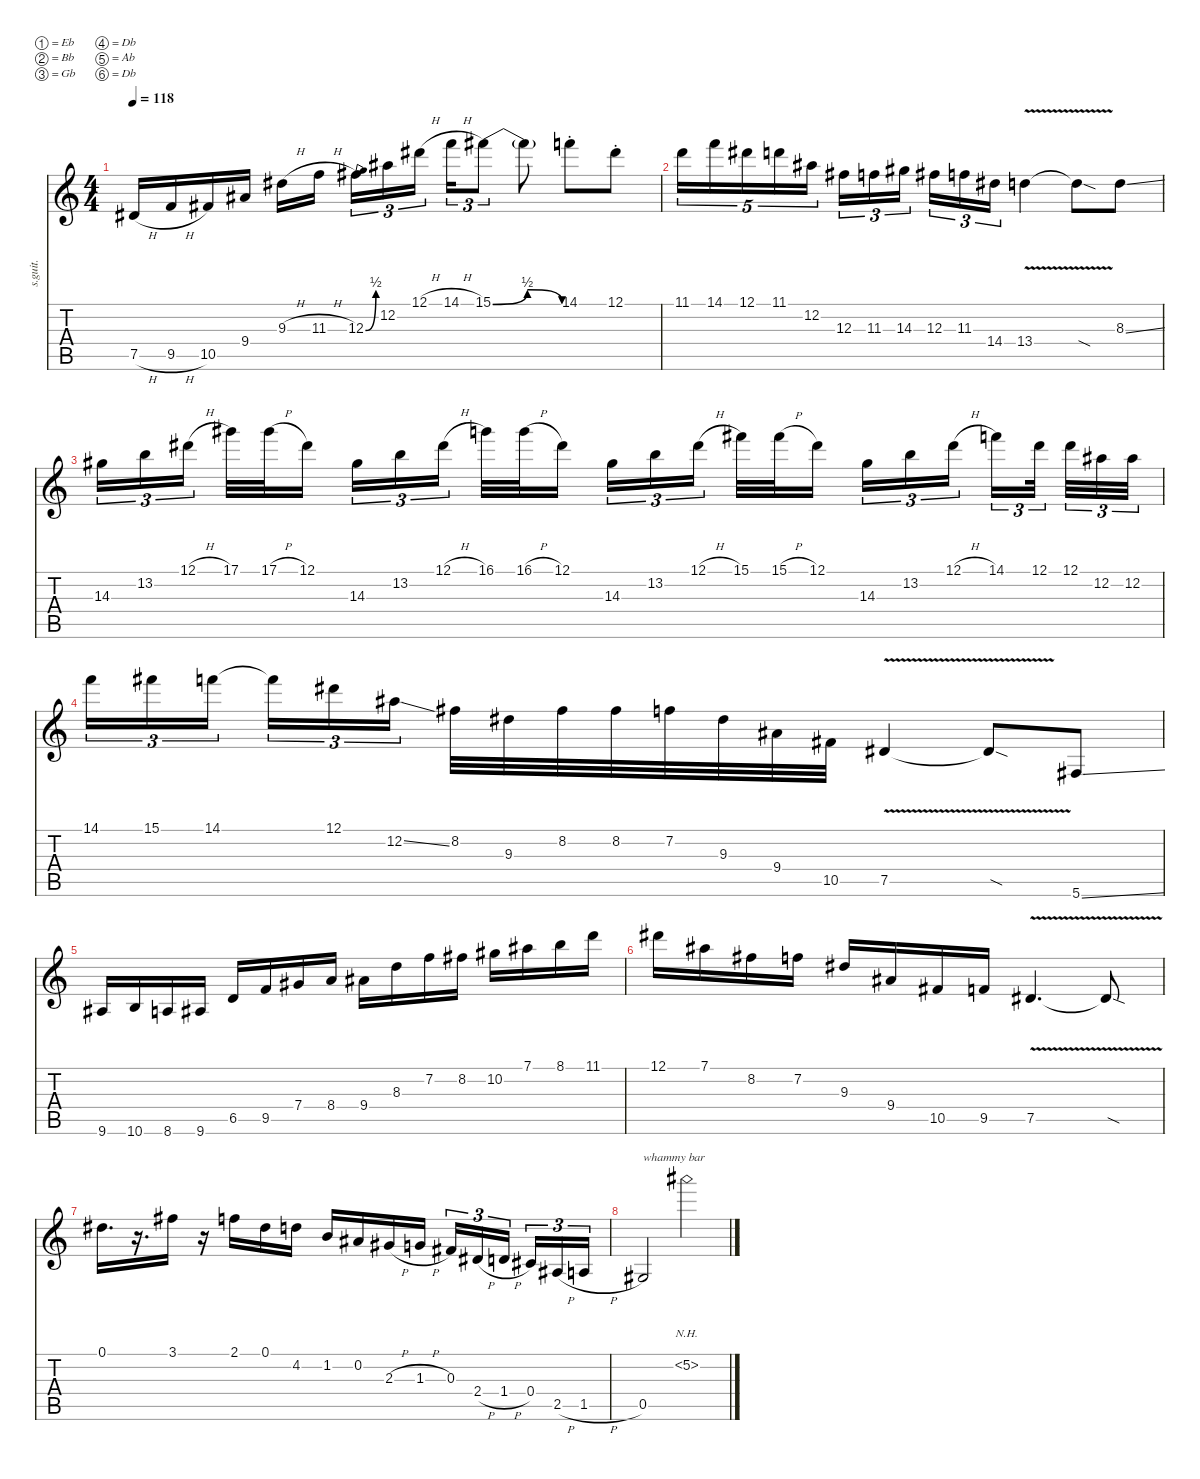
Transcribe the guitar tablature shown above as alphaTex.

\defaultSystemsLayout 4
\hideDynamics
\bracketExtendMode nobrackets
\track ("Lead [Synyster Gates]" "s.guit.") {instrument distortionguitar}
\staff {score tabs}
\tuning (Eb4 Bb3 Gb3 Db3 Ab2 Db2)
\ts (4 4)
\tempo 118
\clef g2
\ks c
7.5{h acc #}.16{lyrics (0 "") lyrics (1 "") lyrics (2 "") lyrics (3 "") lyrics (4 "") dy f} 9.5{h}.16{lyrics (0 "") lyrics (1 "") lyrics (2 "") lyrics (3 "") lyrics (4 "")} 10.5{acc #}.16{lyrics (0 "") lyrics (1 "") lyrics (2 "") lyrics (3 "") lyrics (4 "")} 9.4{acc #}.16{lyrics (0 "") lyrics (1 "") lyrics (2 "") lyrics (3 "") lyrics (4 "")} 9.3{h acc #}.16{lyrics (0 "") lyrics (1 "") lyrics (2 "") lyrics (3 "") lyrics (4 "")} 11.3{h}.16{lyrics (0 "") lyrics (1 "") lyrics (2 "") lyrics (3 "") lyrics (4 "")} 12.3{be (bend 0 0 15 2) acc #}.16{tu (3 2) lyrics (0 "") lyrics (1 "") lyrics (2 "") lyrics (3 "") lyrics (4 "")} 12.2{acc #}.16{tu (3 2) lyrics (0 "") lyrics (1 "") lyrics (2 "") lyrics (3 "") lyrics (4 "")} 12.1{h acc #}.16{tu (3 2) lyrics (0 "") lyrics (1 "") lyrics (2 "") lyrics (3 "") lyrics (4 "")} 14.1{h}.16{tu (3 2) lyrics (0 "") lyrics (1 "") lyrics (2 "") lyrics (3 "") lyrics (4 "")} 15.1{be (bendrelease 0 0 30 2 30 2 60 0) acc #}.8{tu (3 2) lyrics (0 "") lyrics (1 "") lyrics (2 "") lyrics (3 "") lyrics (4 "")} 15.1{t acc #}.8{lyrics (0 "") lyrics (1 "") lyrics (2 "") lyrics (3 "") lyrics (4 "")} 14.1{st}.8{lyrics (0 "") lyrics (1 "") lyrics (2 "") lyrics (3 "") lyrics (4 "")} 12.1{st acc #}.8{lyrics (0 "") lyrics (1 "") lyrics (2 "") lyrics (3 "") lyrics (4 "")} |
11.1.16{tu (5 4) lyrics (0 "") lyrics (1 "") lyrics (2 "") lyrics (3 "") lyrics (4 "")} 14.1.16{tu (5 4) lyrics (0 "") lyrics (1 "") lyrics (2 "") lyrics (3 "") lyrics (4 "")} 12.1{acc #}.16{tu (5 4) lyrics (0 "") lyrics (1 "") lyrics (2 "") lyrics (3 "") lyrics (4 "")} 11.1.16{tu (5 4) lyrics (0 "") lyrics (1 "") lyrics (2 "") lyrics (3 "") lyrics (4 "")} 12.2{acc #}.16{tu (5 4) lyrics (0 "") lyrics (1 "") lyrics (2 "") lyrics (3 "") lyrics (4 "")} 12.3{acc #}.16{tu (3 2) lyrics (0 "") lyrics (1 "") lyrics (2 "") lyrics (3 "") lyrics (4 "")} 11.3.16{tu (3 2) lyrics (0 "") lyrics (1 "") lyrics (2 "") lyrics (3 "") lyrics (4 "")} 14.3{acc #}.16{tu (3 2) lyrics (0 "") lyrics (1 "") lyrics (2 "") lyrics (3 "") lyrics (4 "")} 12.3{acc #}.16{tu (3 2) lyrics (0 "") lyrics (1 "") lyrics (2 "") lyrics (3 "") lyrics (4 "")} 11.3.16{tu (3 2) lyrics (0 "") lyrics (1 "") lyrics (2 "") lyrics (3 "") lyrics (4 "")} 14.4{acc #}.16{tu (3 2) lyrics (0 "") lyrics (1 "") lyrics (2 "") lyrics (3 "") lyrics (4 "")} 13.4{v}.4{lyrics (0 "") lyrics (1 "") lyrics (2 "") lyrics (3 "") lyrics (4 "")} 13.4{sod t}.8{lyrics (0 "") lyrics (1 "") lyrics (2 "") lyrics (3 "") lyrics (4 "")} 8.3{ss}.8{lyrics (0 "") lyrics (1 "") lyrics (2 "") lyrics (3 "") lyrics (4 "")} |
14.3{acc #}.16{tu (3 2) lyrics (0 "") lyrics (1 "") lyrics (2 "") lyrics (3 "") lyrics (4 "")} 13.2.16{tu (3 2) lyrics (0 "") lyrics (1 "") lyrics (2 "") lyrics (3 "") lyrics (4 "")} 12.1{h acc #}.16{tu (3 2) lyrics (0 "") lyrics (1 "") lyrics (2 "") lyrics (3 "") lyrics (4 "")} 17.1{acc #}.32{lyrics (0 "") lyrics (1 "") lyrics (2 "") lyrics (3 "") lyrics (4 "")} 17.1{h acc #}.32{lyrics (0 "") lyrics (1 "") lyrics (2 "") lyrics (3 "") lyrics (4 "")} 12.1{acc #}.16{lyrics (0 "") lyrics (1 "") lyrics (2 "") lyrics (3 "") lyrics (4 "")} 14.3{acc #}.16{tu (3 2) lyrics (0 "") lyrics (1 "") lyrics (2 "") lyrics (3 "") lyrics (4 "")} 13.2.16{tu (3 2) lyrics (0 "") lyrics (1 "") lyrics (2 "") lyrics (3 "") lyrics (4 "")} 12.1{h acc #}.16{tu (3 2) lyrics (0 "") lyrics (1 "") lyrics (2 "") lyrics (3 "") lyrics (4 "")} 16.1.32{lyrics (0 "") lyrics (1 "") lyrics (2 "") lyrics (3 "") lyrics (4 "")} 16.1{h}.32{lyrics (0 "") lyrics (1 "") lyrics (2 "") lyrics (3 "") lyrics (4 "")} 12.1{acc #}.16{lyrics (0 "") lyrics (1 "") lyrics (2 "") lyrics (3 "") lyrics (4 "")} 14.3{acc #}.16{tu (3 2) lyrics (0 "") lyrics (1 "") lyrics (2 "") lyrics (3 "") lyrics (4 "")} 13.2.16{tu (3 2) lyrics (0 "") lyrics (1 "") lyrics (2 "") lyrics (3 "") lyrics (4 "")} 12.1{h acc #}.16{tu (3 2) lyrics (0 "") lyrics (1 "") lyrics (2 "") lyrics (3 "") lyrics (4 "")} 15.1{acc #}.32{lyrics (0 "") lyrics (1 "") lyrics (2 "") lyrics (3 "") lyrics (4 "")} 15.1{h acc #}.32{lyrics (0 "") lyrics (1 "") lyrics (2 "") lyrics (3 "") lyrics (4 "")} 12.1{acc #}.16{lyrics (0 "") lyrics (1 "") lyrics (2 "") lyrics (3 "") lyrics (4 "")} 14.3{acc #}.16{tu (3 2) lyrics (0 "") lyrics (1 "") lyrics (2 "") lyrics (3 "") lyrics (4 "")} 13.2.16{tu (3 2) lyrics (0 "") lyrics (1 "") lyrics (2 "") lyrics (3 "") lyrics (4 "")} 12.1{h acc #}.16{tu (3 2) lyrics (0 "") lyrics (1 "") lyrics (2 "") lyrics (3 "") lyrics (4 "")} 14.1.16{tu (3 2) lyrics (0 "") lyrics (1 "") lyrics (2 "") lyrics (3 "") lyrics (4 "")} 12.1{acc #}.32{tu (3 2) lyrics (0 "") lyrics (1 "") lyrics (2 "") lyrics (3 "") lyrics (4 "")} 12.1{acc #}.32{tu (3 2) lyrics (0 "") lyrics (1 "") lyrics (2 "") lyrics (3 "") lyrics (4 "")} 12.2{acc #}.32{tu (3 2) lyrics (0 "") lyrics (1 "") lyrics (2 "") lyrics (3 "") lyrics (4 "")} 12.2{acc #}.32{tu (3 2) lyrics (0 "") lyrics (1 "") lyrics (2 "") lyrics (3 "") lyrics (4 "")} |
14.1.16{tu (3 2) lyrics (0 "") lyrics (1 "") lyrics (2 "") lyrics (3 "") lyrics (4 "")} 15.1{acc #}.16{tu (3 2) lyrics (0 "") lyrics (1 "") lyrics (2 "") lyrics (3 "") lyrics (4 "")} 14.1.16{tu (3 2) lyrics (0 "") lyrics (1 "") lyrics (2 "") lyrics (3 "") lyrics (4 "")} 14.1{t}.16{tu (3 2) lyrics (0 "") lyrics (1 "") lyrics (2 "") lyrics (3 "") lyrics (4 "")} 12.1{acc #}.16{tu (3 2) lyrics (0 "") lyrics (1 "") lyrics (2 "") lyrics (3 "") lyrics (4 "")} 12.2{ss acc #}.16{tu (3 2) lyrics (0 "") lyrics (1 "") lyrics (2 "") lyrics (3 "") lyrics (4 "")} 8.2{acc #}.32{lyrics (0 "") lyrics (1 "") lyrics (2 "") lyrics (3 "") lyrics (4 "")} 9.3{acc #}.32{lyrics (0 "") lyrics (1 "") lyrics (2 "") lyrics (3 "") lyrics (4 "")} 8.2{acc #}.32{lyrics (0 "") lyrics (1 "") lyrics (2 "") lyrics (3 "") lyrics (4 "")} 8.2{acc #}.32{lyrics (0 "") lyrics (1 "") lyrics (2 "") lyrics (3 "") lyrics (4 "")} 7.2.32{lyrics (0 "") lyrics (1 "") lyrics (2 "") lyrics (3 "") lyrics (4 "")} 9.3{acc #}.32{lyrics (0 "") lyrics (1 "") lyrics (2 "") lyrics (3 "") lyrics (4 "")} 9.4{acc #}.32{lyrics (0 "") lyrics (1 "") lyrics (2 "") lyrics (3 "") lyrics (4 "")} 10.5{acc #}.32{lyrics (0 "") lyrics (1 "") lyrics (2 "") lyrics (3 "") lyrics (4 "")} 7.5{v acc #}.4{lyrics (0 "") lyrics (1 "") lyrics (2 "") lyrics (3 "") lyrics (4 "")} 7.5{sod t acc #}.8{lyrics (0 "") lyrics (1 "") lyrics (2 "") lyrics (3 "") lyrics (4 "")} 5.6{ss acc #}.8{lyrics (0 "") lyrics (1 "") lyrics (2 "") lyrics (3 "") lyrics (4 "")} |
9.6{acc #}.16{lyrics (0 "") lyrics (1 "") lyrics (2 "") lyrics (3 "") lyrics (4 "")} 10.6.16{lyrics (0 "") lyrics (1 "") lyrics (2 "") lyrics (3 "") lyrics (4 "")} 8.6.16{lyrics (0 "") lyrics (1 "") lyrics (2 "") lyrics (3 "") lyrics (4 "")} 9.6{acc #}.16{lyrics (0 "") lyrics (1 "") lyrics (2 "") lyrics (3 "") lyrics (4 "")} 6.5.16{lyrics (0 "") lyrics (1 "") lyrics (2 "") lyrics (3 "") lyrics (4 "")} 9.5.16{lyrics (0 "") lyrics (1 "") lyrics (2 "") lyrics (3 "") lyrics (4 "")} 7.4{acc #}.16{lyrics (0 "") lyrics (1 "") lyrics (2 "") lyrics (3 "") lyrics (4 "")} 8.4.16{lyrics (0 "") lyrics (1 "") lyrics (2 "") lyrics (3 "") lyrics (4 "")} 9.4{acc #}.16{lyrics (0 "") lyrics (1 "") lyrics (2 "") lyrics (3 "") lyrics (4 "")} 8.3.16{lyrics (0 "") lyrics (1 "") lyrics (2 "") lyrics (3 "") lyrics (4 "")} 7.2.16{lyrics (0 "") lyrics (1 "") lyrics (2 "") lyrics (3 "") lyrics (4 "")} 8.2{acc #}.16{lyrics (0 "") lyrics (1 "") lyrics (2 "") lyrics (3 "") lyrics (4 "")} 10.2{acc #}.16{lyrics (0 "") lyrics (1 "") lyrics (2 "") lyrics (3 "") lyrics (4 "")} 7.1{acc #}.16{lyrics (0 "") lyrics (1 "") lyrics (2 "") lyrics (3 "") lyrics (4 "")} 8.1.16{lyrics (0 "") lyrics (1 "") lyrics (2 "") lyrics (3 "") lyrics (4 "")} 11.1.16{lyrics (0 "") lyrics (1 "") lyrics (2 "") lyrics (3 "") lyrics (4 "")} |
12.1{acc #}.16{lyrics (0 "") lyrics (1 "") lyrics (2 "") lyrics (3 "") lyrics (4 "")} 7.1{acc #}.16{lyrics (0 "") lyrics (1 "") lyrics (2 "") lyrics (3 "") lyrics (4 "")} 8.2{acc #}.16{lyrics (0 "") lyrics (1 "") lyrics (2 "") lyrics (3 "") lyrics (4 "")} 7.2.16{lyrics (0 "") lyrics (1 "") lyrics (2 "") lyrics (3 "") lyrics (4 "")} 9.3{acc #}.16{lyrics (0 "") lyrics (1 "") lyrics (2 "") lyrics (3 "") lyrics (4 "")} 9.4{acc #}.16{lyrics (0 "") lyrics (1 "") lyrics (2 "") lyrics (3 "") lyrics (4 "")} 10.5{acc #}.16{lyrics (0 "") lyrics (1 "") lyrics (2 "") lyrics (3 "") lyrics (4 "")} 9.5.16{lyrics (0 "") lyrics (1 "") lyrics (2 "") lyrics (3 "") lyrics (4 "")} 7.5{v acc #}.4{d lyrics (0 "") lyrics (1 "") lyrics (2 "") lyrics (3 "") lyrics (4 "")} 7.5{sod t acc #}.8{lyrics (0 "") lyrics (1 "") lyrics (2 "") lyrics (3 "") lyrics (4 "")} |
0.1{acc #}.16{d lyrics (0 "") lyrics (1 "") lyrics (2 "") lyrics (3 "") lyrics (4 "")} r.16{d} 3.1{acc #}.16{lyrics (0 "") lyrics (1 "") lyrics (2 "") lyrics (3 "") lyrics (4 "")} r.16 2.1.16{lyrics (0 "") lyrics (1 "") lyrics (2 "") lyrics (3 "") lyrics (4 "")} 0.1{acc #}.16{lyrics (0 "") lyrics (1 "") lyrics (2 "") lyrics (3 "") lyrics (4 "")} 4.2.16{lyrics (0 "") lyrics (1 "") lyrics (2 "") lyrics (3 "") lyrics (4 "")} 1.2.16{lyrics (0 "") lyrics (1 "") lyrics (2 "") lyrics (3 "") lyrics (4 "")} 0.2{acc #}.16{lyrics (0 "") lyrics (1 "") lyrics (2 "") lyrics (3 "") lyrics (4 "")} 2.3{h acc #}.16{lyrics (0 "") lyrics (1 "") lyrics (2 "") lyrics (3 "") lyrics (4 "")} 1.3{h}.16{lyrics (0 "") lyrics (1 "") lyrics (2 "") lyrics (3 "") lyrics (4 "")} 0.3{acc #}.16{tu (3 2) lyrics (0 "") lyrics (1 "") lyrics (2 "") lyrics (3 "") lyrics (4 "")} 2.4{h acc #}.16{tu (3 2) lyrics (0 "") lyrics (1 "") lyrics (2 "") lyrics (3 "") lyrics (4 "")} 1.4{h}.16{tu (3 2) lyrics (0 "") lyrics (1 "") lyrics (2 "") lyrics (3 "") lyrics (4 "")} 0.4{acc #}.16{tu (3 2) lyrics (0 "") lyrics (1 "") lyrics (2 "") lyrics (3 "") lyrics (4 "")} 2.5{h acc #}.16{tu (3 2) lyrics (0 "") lyrics (1 "") lyrics (2 "") lyrics (3 "") lyrics (4 "")} 1.5{h}.16{tu (3 2) lyrics (0 "") lyrics (1 "") lyrics (2 "") lyrics (3 "") lyrics (4 "")} |
0.5{acc #}.2{txt "whammy bar" lyrics (0 "") lyrics (1 "") lyrics (2 "") lyrics (3 "") lyrics (4 "")} 5.2{nh acc #}.2{lyrics (0 "") lyrics (1 "") lyrics (2 "") lyrics (3 "") lyrics (4 "")}
